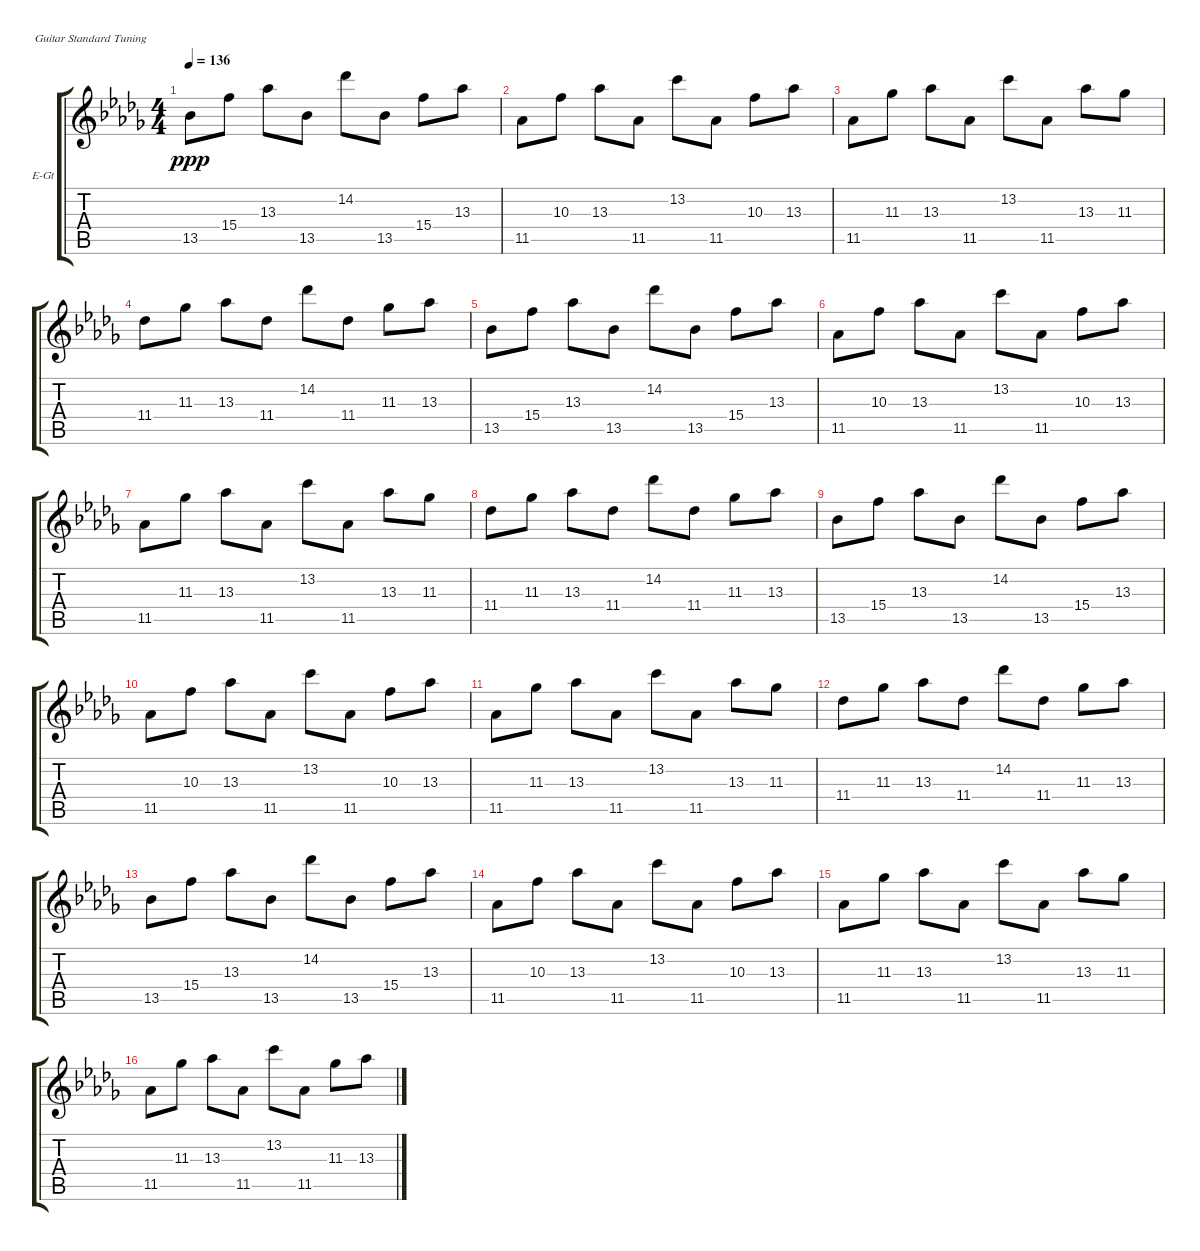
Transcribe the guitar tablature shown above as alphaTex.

\bracketExtendMode groupsimilarinstruments
\firstSystemTrackNameOrientation horizontal
\otherSystemsTrackNameOrientation horizontal
\track ("Nick Valensi" "E-Gt") {instrument overdrivenguitar}
\staff {score tabs}
\tuning (E4 B3 G3 D3 A2 E2)
\ts (4 4)
\tempo 136
\clef g2
\ks db
13.5.8{dy ppp} 15.4.8 13.3.8 13.5.8 14.2.8 13.5.8 15.4.8 13.3.8 |
11.5.8 10.3.8 13.3.8 11.5.8 13.2.8 11.5.8 10.3.8 13.3.8 |
11.5.8 11.3.8 13.3.8 11.5.8 13.2.8 11.5.8 13.3.8 11.3.8 |
11.4.8 11.3.8 13.3.8 11.4.8 14.2.8 11.4.8 11.3.8 13.3.8 |
13.5.8 15.4.8 13.3.8 13.5.8 14.2.8 13.5.8 15.4.8 13.3.8 |
11.5.8 10.3.8 13.3.8 11.5.8 13.2.8 11.5.8 10.3.8 13.3.8 |
11.5.8 11.3.8 13.3.8 11.5.8 13.2.8 11.5.8 13.3.8 11.3.8 |
11.4.8 11.3.8 13.3.8 11.4.8 14.2.8 11.4.8 11.3.8 13.3.8 |
13.5.8 15.4.8 13.3.8 13.5.8 14.2.8 13.5.8 15.4.8 13.3.8 |
11.5.8 10.3.8 13.3.8 11.5.8 13.2.8 11.5.8 10.3.8 13.3.8 |
11.5.8 11.3.8 13.3.8 11.5.8 13.2.8 11.5.8 13.3.8 11.3.8 |
11.4.8 11.3.8 13.3.8 11.4.8 14.2.8 11.4.8 11.3.8 13.3.8 |
13.5.8 15.4.8 13.3.8 13.5.8 14.2.8 13.5.8 15.4.8 13.3.8 |
11.5.8 10.3.8 13.3.8 11.5.8 13.2.8 11.5.8 10.3.8 13.3.8 |
11.5.8 11.3.8 13.3.8 11.5.8 13.2.8 11.5.8 13.3.8 11.3.8 |
11.5.8 11.3.8 13.3.8 11.5.8 13.2.8 11.5.8 11.3.8 13.3.8
